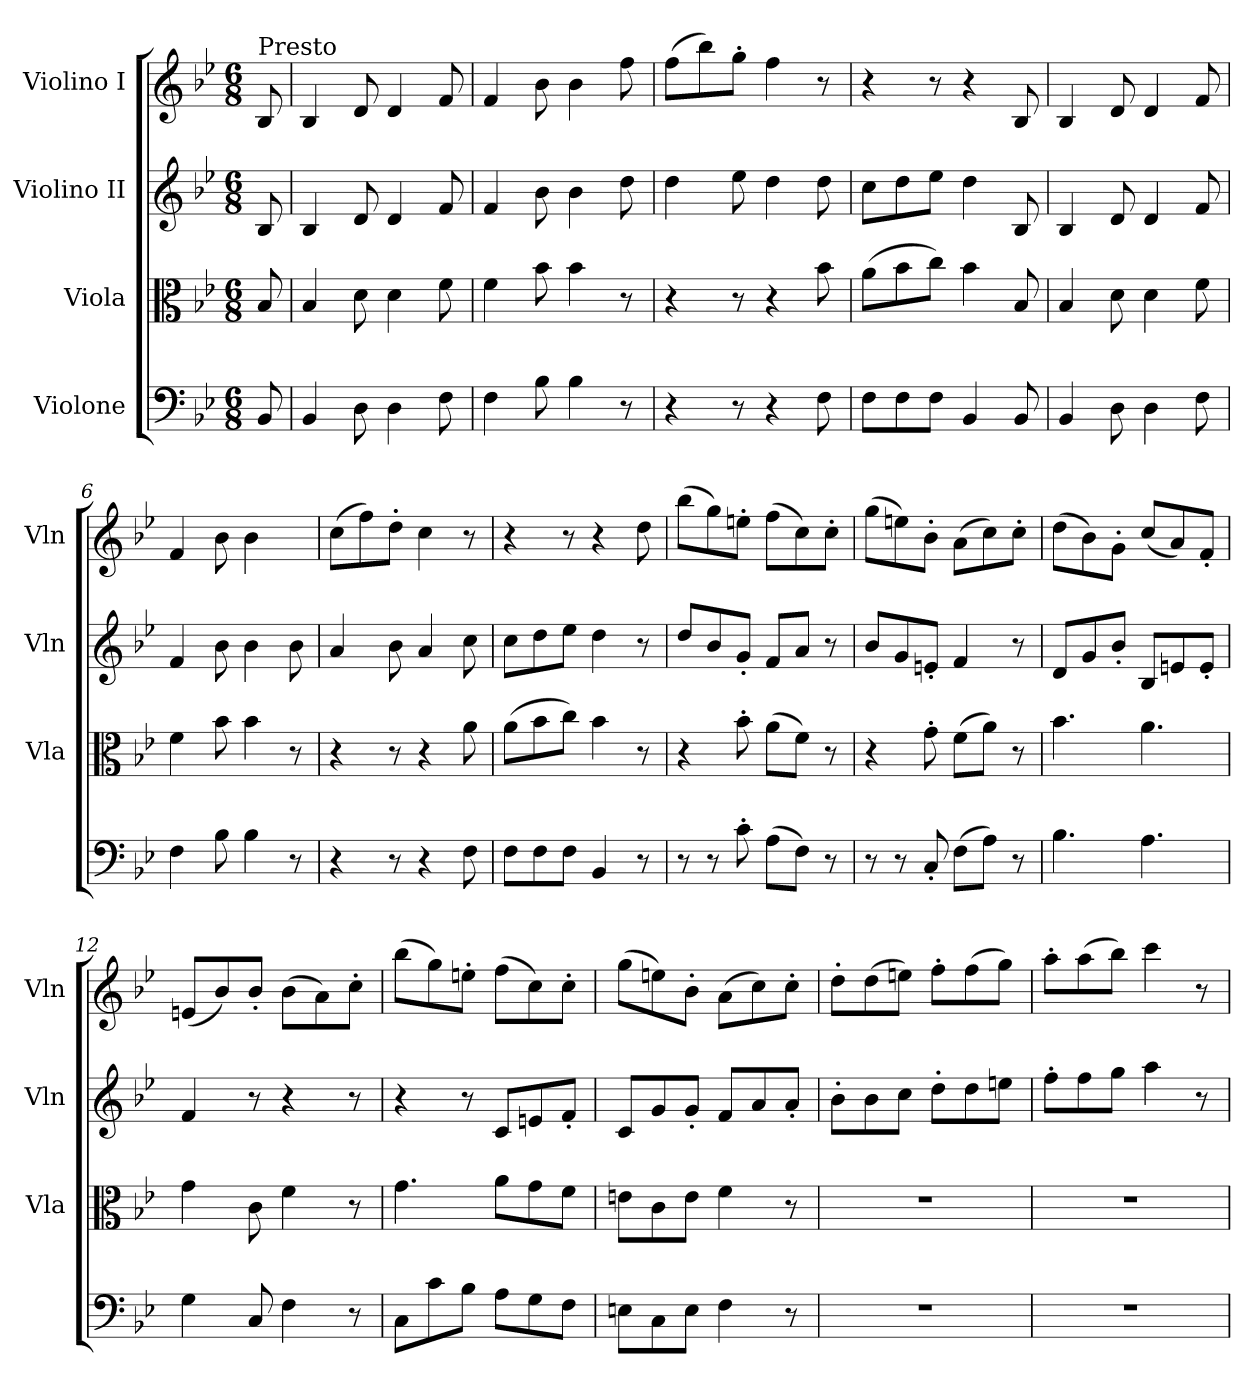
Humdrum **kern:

**kern	**kern	**kern	**kern
*part4	*part3	*part2	*part1
*staff4	*staff3	*staff2	*staff1
*I"Violone	*I"Viola	*I"Violino II	*I"Violino I
*	*I'Vla	*I'Vln	*I'Vln
*clefF4	*clefC3	*clefG2	*clefG2
*k[b-e-]	*k[b-e-]	*k[b-e-]	*k[b-e-]
*B-:	*B-:	*B-:	*B-:
*M6/8	*M6/8	*M6/8	*M6/8
=	=	=	=
!	!	!	!LO:TX:a:t=Presto
8BB-/	8B-/	8B-/	8B-/
=1	=1	=1	=1
4BB-/	4B-/	4B-/	4B-/
8D\	8d\	8d/	8d/
4D\	4d\	4d/	4d/
8F\	8f\	8f/	8f/
=2	=2	=2	=2
4F\	4f\	4f/	4f/
8B-\	8b-\	8b-\	8b-\
4B-\	4b-\	4b-\	4b-\
8r	8r	8dd\	8ff\
=3	=3	=3	=3
4r	4r	4dd\	(>8ff\L
.	.	.	8bb-\)
8r	8r	8ee-\	8gg'>\J
4r	4r	4dd\	4ff\
8F\	8b-\	8dd\	8r
=4	=4	=4	=4
8F\L	(>8a\L	8cc\L	4r
8F\	8b-\	8dd\	.
8F\J	8cc\J)	8ee-\J	8r
4BB-/	4b-\	4dd\	4r
8BB-/	8B-/	8B-/	8B-/
=5	=5	=5	=5
4BB-/	4B-/	4B-/	4B-/
8D\	8d\	8d/	8d/
4D\	4d\	4d/	4d/
8F\	8f\	8f/	8f/
!!LO:LB:g=z
=6	=6	=6	=6
4F\	4f\	4f/	4f/
8B-\	8b-\	8b-\	8b-\
4B-\	4b-\	4b-\	4b-\
8r	8r	8b-\	8ryy
=7	=7	=7	=7
4r	4r	4a/	(>8cc\L
.	.	.	8ff\)
8r	8r	8b-\	8dd'>\J
4r	4r	4a/	4cc\
8F\	8a\	8cc\	8r
=8	=8	=8	=8
8F\L	(>8a\L	8cc\L	4r
8F\	8b-\	8dd\	.
8F\J	8cc\J)	8ee-\J	8r
4BB-/	4b-\	4dd\	4r
8r	8r	8r	8dd\
=9	=9	=9	=9
8r	4r	8dd/L	(>8bb-\L
8r	.	8b-/	8gg\)
8c'>\	8b-'>\	8g'</J	8een'>\J
(>8A\L	(>8a\L	8f/L	(>8ff\L
8F\J)	8f\J)	8a/J	8cc\)
8r	8r	8r	8cc'>\J
=10	=10	=10	=10
8r	4r	8b-/L	(>8gg\L
8r	.	8g/	8een\)
8C'</	8g'>\	8en'</J	8b-'>\J
(>8F\L	(>8f\L	4f/	(>8a\L
8A\J)	8a\J)	.	8cc\)
8r	8r	8r	8cc'>\J
=11	=11	=11	=11
4.B-\	4.b-\	8d/L	(>8dd\L
.	.	8g/	8b-\)
.	.	8b-'</J	8g'>\J
4.A\	4.a\	8B-/L	(<8cc/L
.	.	8en/	8a/)
.	.	8e'</J	8f'</J
!!LO:LB:g=z
=12	=12	=12	=12
4G\	4g\	4f/	(<8en/L
.	.	.	8b-/)
8C/	8c\	8r	8b-'</J
4F\	4f\	4r	(>8b-\L
.	.	.	8a\)
8r	8r	8r	8cc'>\J
=13	=13	=13	=13
8C\L	4.g\	4r	(>8bb-\L
8c\	.	.	8gg\)
8B-\J	.	8r	8een'>\J
8A\L	8a\L	8c/L	(>8ff\L
8G\	8g\	8en/	8cc\)
8F\J	8f\J	8f'</J	8cc'>\J
=14	=14	=14	=14
8En\L	8en\L	8c/L	(>8gg\L
8C\	8c\	8g/	8een\)
8E\J	8e\J	8g'</J	8b-'>\J
4F\	4f\	8f/L	(>8a\L
.	.	8a/	8cc\)
8r	8r	8a'</J	8cc'>\J
=15	=15	=15	=15
2.r	2.r	8b-'>\L	8dd'>\L
.	.	8b-\	(>8dd\
.	.	8cc\J	8een\J)
.	.	8dd'>\L	8ff'>\L
.	.	8dd\	(>8ff\
.	.	8een\J	8gg\J)
=16	=16	=16	=16
2.r	2.r	8ff'>\L	8aa'>\L
.	.	8ff\	(>8aa\
.	.	8gg\J	8bb-\J)
.	.	4aa\	4ccc\
.	.	8r	8r
=	=	=	=
*-	*-	*-	*-
